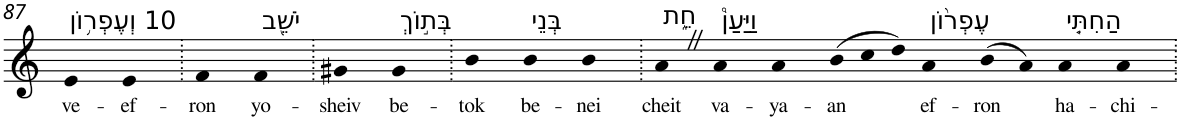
**kern	**text
*part1	*part1
*staff1	*staff1
*I"Piano	*
*I'Pno	*
!!LO:PB:g=z
*clefG2	*
*k[]	*
=87	=87
!LO:TX:a:t=10 וְעֶפְר֥וֹן	!
!	!LO:LY:b
4e	ve-
!	!LO:LY:b
4e	-ef-
=88.	=88.
!	!LO:LY:b
4f	-ron
!LO:TX:a:t=יֹשֵׁ֖ב	!
!	!LO:LY:b
4f	yo-
=89.	=89.
!	!LO:LY:b
4g#X	-sheiv
!LO:TX:a:t=בְּת֣וֹךְ	!
!	!LO:LY:b
4g#	be-
=90.	=90.
!	!LO:LY:b
4b	-tok
!LO:TX:a:t=בְּנֵי	!
!	!LO:LY:b
4b	be-
!	!LO:LY:b
4b	-nei
=91.	=91.
!LO:TX:a:t=חֵ֑ת	!
!	!LO:LY:b
4aZ	cheit
!LO:TX:a:t=וַיַּעַן֩	!
!	!LO:LY:b
4a	va-
!	!LO:LY:b
4a	-ya-
*Xtuplet	*
!	!LO:LY:b
(>12b	-an
12cc	.
12dd)	.
!LO:TX:a:t=עֶפְר֨וֹן	!
!	!LO:LY:b
4a	ef-
!	!LO:LY:b
(>8b	-ron
8a)	.
!LO:TX:a:t=הַחִתִּ֤י	!
!	!LO:LY:b
4a	ha-
!	!LO:LY:b
4a	-chi-
=.	=.
*-	*-
